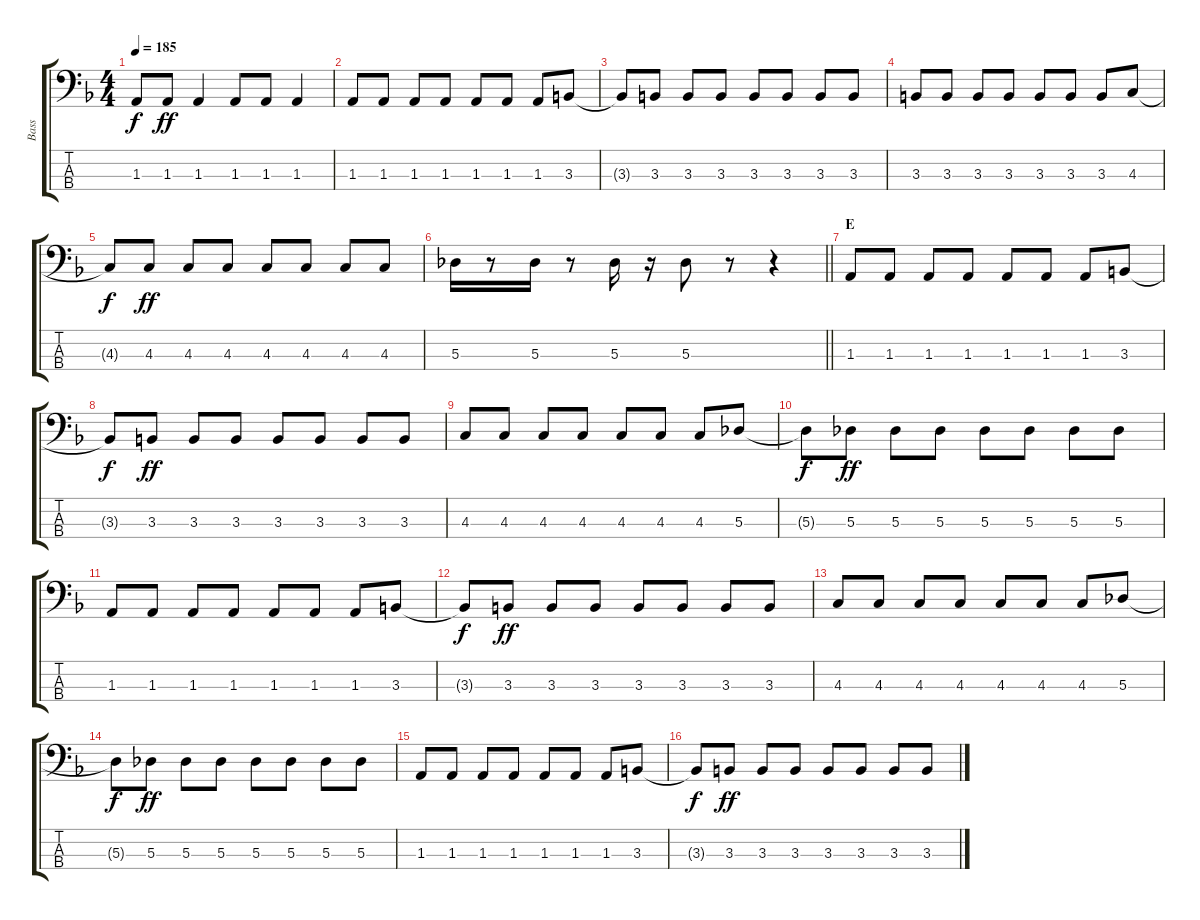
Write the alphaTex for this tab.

\track ("Bass" "Bass") {instrument electricbasspick}
\staff {score tabs}
\tuning (Gb2 Db2 Ab1 Db1) {hide}
\ts (4 4)
\tempo 185
\clef f4
\ks f
1.3{t}.8{dy f} 1.3.8{dy ff} 1.3.4 1.3.8 1.3.8 1.3.4 |
1.3.8 1.3.8 1.3.8 1.3.8 1.3.8 1.3.8 1.3.8 3.3.8 |
3.3{t}.8 3.3.8 3.3.8 3.3.8 3.3.8 3.3.8 3.3.8 3.3.8 |
3.3.8 3.3.8 3.3.8 3.3.8 3.3.8 3.3.8 3.3.8 4.3.8 |
4.3{t}.8{dy f} 4.3.8{dy ff} 4.3.8 4.3.8 4.3.8 4.3.8 4.3.8 4.3.8 |
\barLineRight lightlight
5.3.16 r.8 5.3.16 r.8 5.3.16 r.16 5.3.8 r.8 r.4 |
\section ("" "E")
1.3.8 1.3.8 1.3.8 1.3.8 1.3.8 1.3.8 1.3.8 3.3.8 |
3.3{t}.8{dy f} 3.3.8{dy ff} 3.3.8 3.3.8 3.3.8 3.3.8 3.3.8 3.3.8 |
4.3.8 4.3.8 4.3.8 4.3.8 4.3.8 4.3.8 4.3.8 5.3.8 |
5.3{t}.8{dy f} 5.3.8{dy ff} 5.3.8 5.3.8 5.3.8 5.3.8 5.3.8 5.3.8 |
1.3.8 1.3.8 1.3.8 1.3.8 1.3.8 1.3.8 1.3.8 3.3.8 |
3.3{t}.8{dy f} 3.3.8{dy ff} 3.3.8 3.3.8 3.3.8 3.3.8 3.3.8 3.3.8 |
4.3.8 4.3.8 4.3.8 4.3.8 4.3.8 4.3.8 4.3.8 5.3.8 |
5.3{t}.8{dy f} 5.3.8{dy ff} 5.3.8 5.3.8 5.3.8 5.3.8 5.3.8 5.3.8 |
1.3.8 1.3.8 1.3.8 1.3.8 1.3.8 1.3.8 1.3.8 3.3.8 |
3.3{t}.8{dy f} 3.3.8{dy ff} 3.3.8 3.3.8 3.3.8 3.3.8 3.3.8 3.3.8
